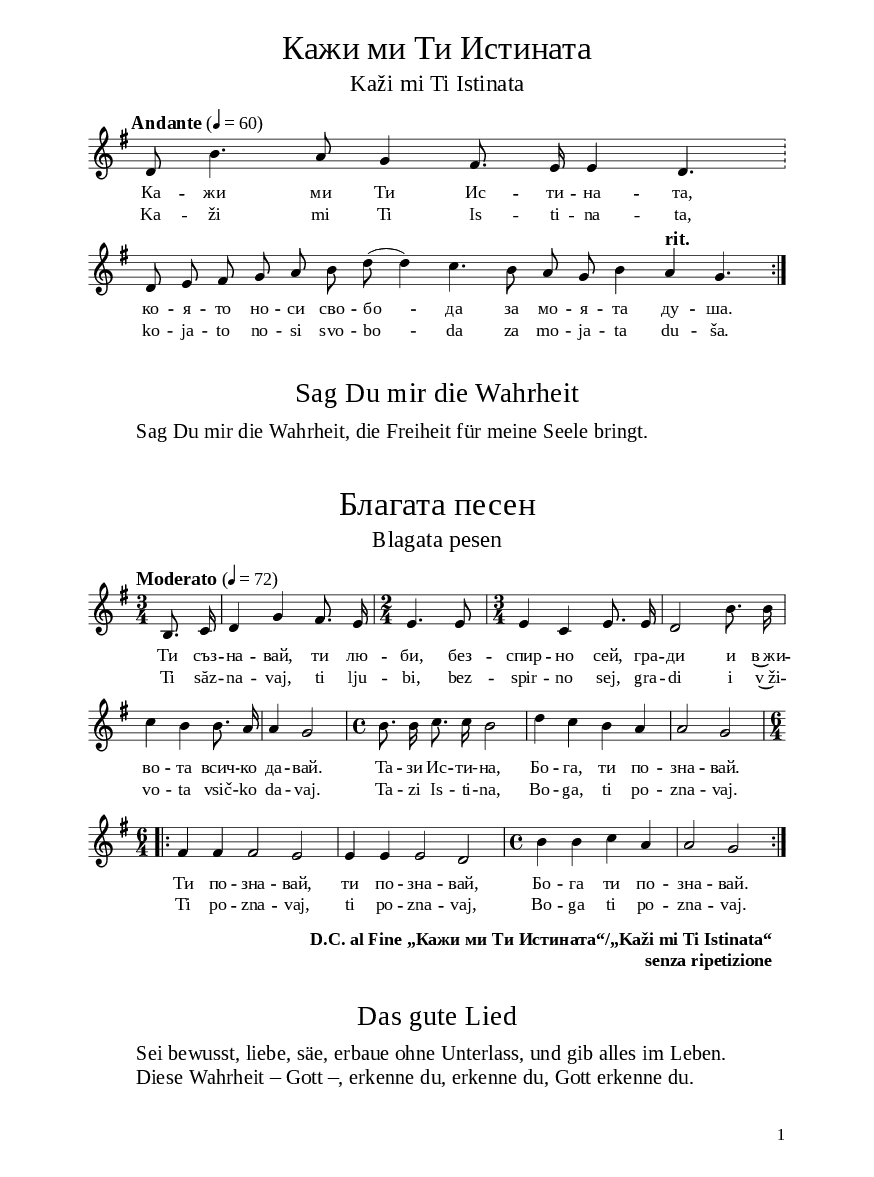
\version "2.24.4"

% include paper part and global functions
\include "include/globals.ily"

\bookpart {
  \label #'ref086_1
  \tocItem \markup "Кажи ми Ти Истината – Kaži mi Ti Istinata"
  \include "include/bookpart-paper.ily"
  \score {
    \include "include/score-layout.ily"

    \new Voice \absolute {
      \clef treble
      \key g \major
      \omit Score.TimeSignature
      \cadenzaOn % allows custom bar lines
      \tempoFunc "Andante" 4 "60"
      \autoBeamOff

      d'8 b'4. a'8 g'4  fis'8. e'16 e'4 d'4. \bar"!" \break

      d'8 e'8 fis' g' a'  b' d'' (d''4) c''4.  b'8 a' g' b'4\tempo "rit." a' g'4. \bar ":|."

    }

    \addlyrics {
      Ка -- жи ми
      Ти Ис -- ти -- на -- та, ко -- я -- то но -- си
      сво -- бо -- да за мо -- я -- та ду -- ша. Ка --
      та ду -- ша.
    }

    \addlyrics {
      Ka -- ži mi
      Ti Is -- ti -- na -- ta, ko -- ja -- to no -- si
      svo -- bo -- da za mo -- ja -- ta du -- ša. Ka --
      ta du -- ša.
    }

    \header {
      title = \titleFunc "Кажи ми Ти Истината" "Kaži mi Ti Istinata"
    }

    \midi{}

  } % score


  \markup \empty-two

  % include foreign translation(s) of the song
  \version "2.24.4"

\markup \fill-line { \fontsize #deTitleFontSize "Sag Du mir die Wahrheit" }

\markup \null
\markup \null

\markup \abs-fontsize #10 {
     \hspace #5
  \override #`(baseline-skip . ,deCoupletBaselineSkip)

  \column {
        \line { " "Sag Du mir die Wahrheit, die Freiheit für meine Seele bringt. }
    }
}


  \markup \empty-three

  \label #'ref086_2
  \tocItem \markup "Благата песен – Blagata pesen"

  \include "include/bookpart-paper.ily"
  \score {
    \include "include/score-layout.ily"

    \new Voice \absolute {
      \clef treble
      \key g \major
      \time 3/4
      \tempoFunc "Moderato" 4 "72"

      \partial 4
      \autoBeamOff
      b8. c'16 | d'4 g' fis'8. e'16 | \time 2/4  e'4. e'8 | \time 3/4  e'4 c' e'8. e'16  |

      d'2 b'8. b'16 | \break c''4 b' b'8. a'16 | a'4 g'2  |

      \time 4/4  b'8. b'16 c''8. c''16 b'2 | d''4 c'' b' a' | a'2 g' \break |

      \bar ".|:-|"  \time 6/4  fis'4 fis' fis'2 e' | e'4 e' e'2 d' |  \time 4/4  b'4 b' c'' a' | a'2 g' \bar ":|."
    }

    \addlyrics {
      Ти съз -- на -- вай, ти лю -- би,
      без -- спир -- но сей, гра -- ди и в~жи -- во --
      та всич -- ко да -- вай. Та -- зи Ис -- "ти-" --
      на, Бо -- га, ти по -- зна -- вай. Ти по -- зна
      -- вай, ти по -- зна -- вай, Бо -- га ти по --
      зна -- вай.
    }

    \addlyrics {
      Ti săz -- na -- vaj, ti lju -- bi,
      bez -- spir -- no sej, gra -- di i v~ži -- vo --
      ta vsič -- ko da -- vaj. Ta -- zi Is -- ti --
      na, Bo -- ga, ti po -- zna -- vaj. Ti po -- zna
      -- vaj, ti po -- zna -- vaj, Bo -- ga ti po --
      zna -- vaj.
    }

    \header {
      title = \titleFunc "Благата песен" "Blagata pesen"
    }

    \midi{}

  } % score

  \markup \empty-one
  \markup \dc-two "D.C. al Fine „Кажи ми Ти Истината“/„Kaži mi Ti Istinata“" "senza ripetizione"

  \markup \empty-two


  % include foreign translation(s) of the song
  \version "2.24.4"

\markup \fill-line { \fontsize #deTitleFontSize "Das gute Lied" }

\markup \null
\markup \null

\markup \abs-fontsize #10 {
     \hspace #5
  \override #`(baseline-skip . ,deCoupletBaselineSkip)

  \column {
    \line { " " Sei bewusst, liebe, säe, erbaue ohne Unterlass, und gib alles im Leben.}
    \line { " " Diese Wahrheit  – Gott  –, erkenne du, erkenne du, Gott erkenne du.}
  }
}


} % bookpart
